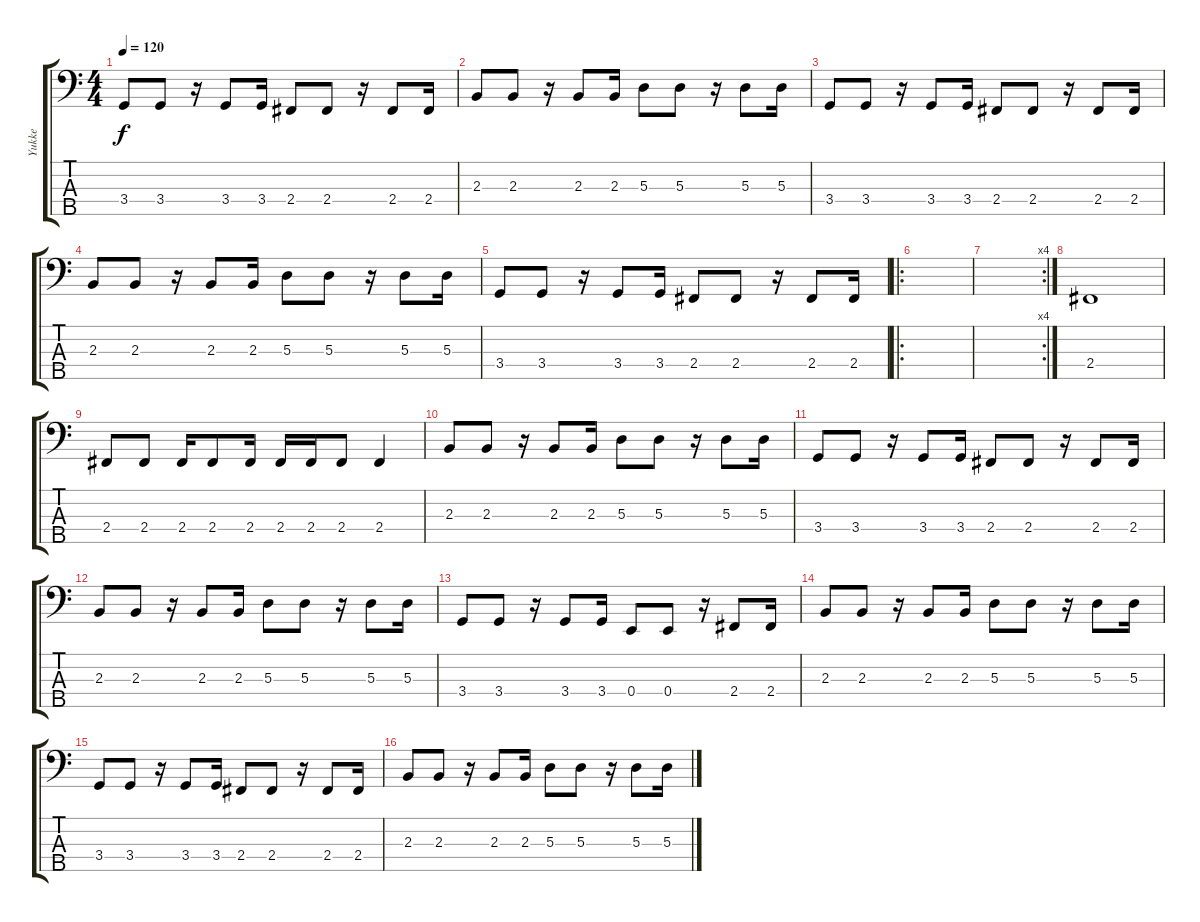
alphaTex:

\track ("Yukke" "Yukke") {instrument electricbassfinger}
\staff {score tabs}
\tuning (G2 D2 A1 E1 B0) {hide}
\ts (4 4)
\tempo 120
\clef f4
\ks c
3.4.8{dy f} 3.4.8 r.16 3.4.8 3.4.16 2.4.8 2.4.8 r.16 2.4.8 2.4.16 |
2.3.8 2.3.8 r.16 2.3.8 2.3.16 5.3.8 5.3.8 r.16 5.3.8 5.3.16 |
3.4.8 3.4.8 r.16 3.4.8 3.4.16 2.4.8 2.4.8 r.16 2.4.8 2.4.16 |
2.3.8 2.3.8 r.16 2.3.8 2.3.16 5.3.8 5.3.8 r.16 5.3.8 5.3.16 |
3.4.8 3.4.8 r.16 3.4.8 3.4.16 2.4.8 2.4.8 r.16 2.4.8 2.4.16 |
\ro
|
\rc 4
|
2.4.1 |
2.4.8 2.4.8 2.4.16 2.4.8 2.4.16 2.4.16 2.4.16 2.4.8 2.4.4 |
2.3.8 2.3.8 r.16 2.3.8 2.3.16 5.3.8 5.3.8 r.16 5.3.8 5.3.16 |
3.4.8 3.4.8 r.16 3.4.8 3.4.16 2.4.8 2.4.8 r.16 2.4.8 2.4.16 |
2.3.8 2.3.8 r.16 2.3.8 2.3.16 5.3.8 5.3.8 r.16 5.3.8 5.3.16 |
3.4.8 3.4.8 r.16 3.4.8 3.4.16 0.4.8 0.4.8 r.16 2.4.8 2.4.16 |
2.3.8 2.3.8 r.16 2.3.8 2.3.16 5.3.8 5.3.8 r.16 5.3.8 5.3.16 |
3.4.8 3.4.8 r.16 3.4.8 3.4.16 2.4.8 2.4.8 r.16 2.4.8 2.4.16 |
2.3.8 2.3.8 r.16 2.3.8 2.3.16 5.3.8 5.3.8 r.16 5.3.8 5.3.16
